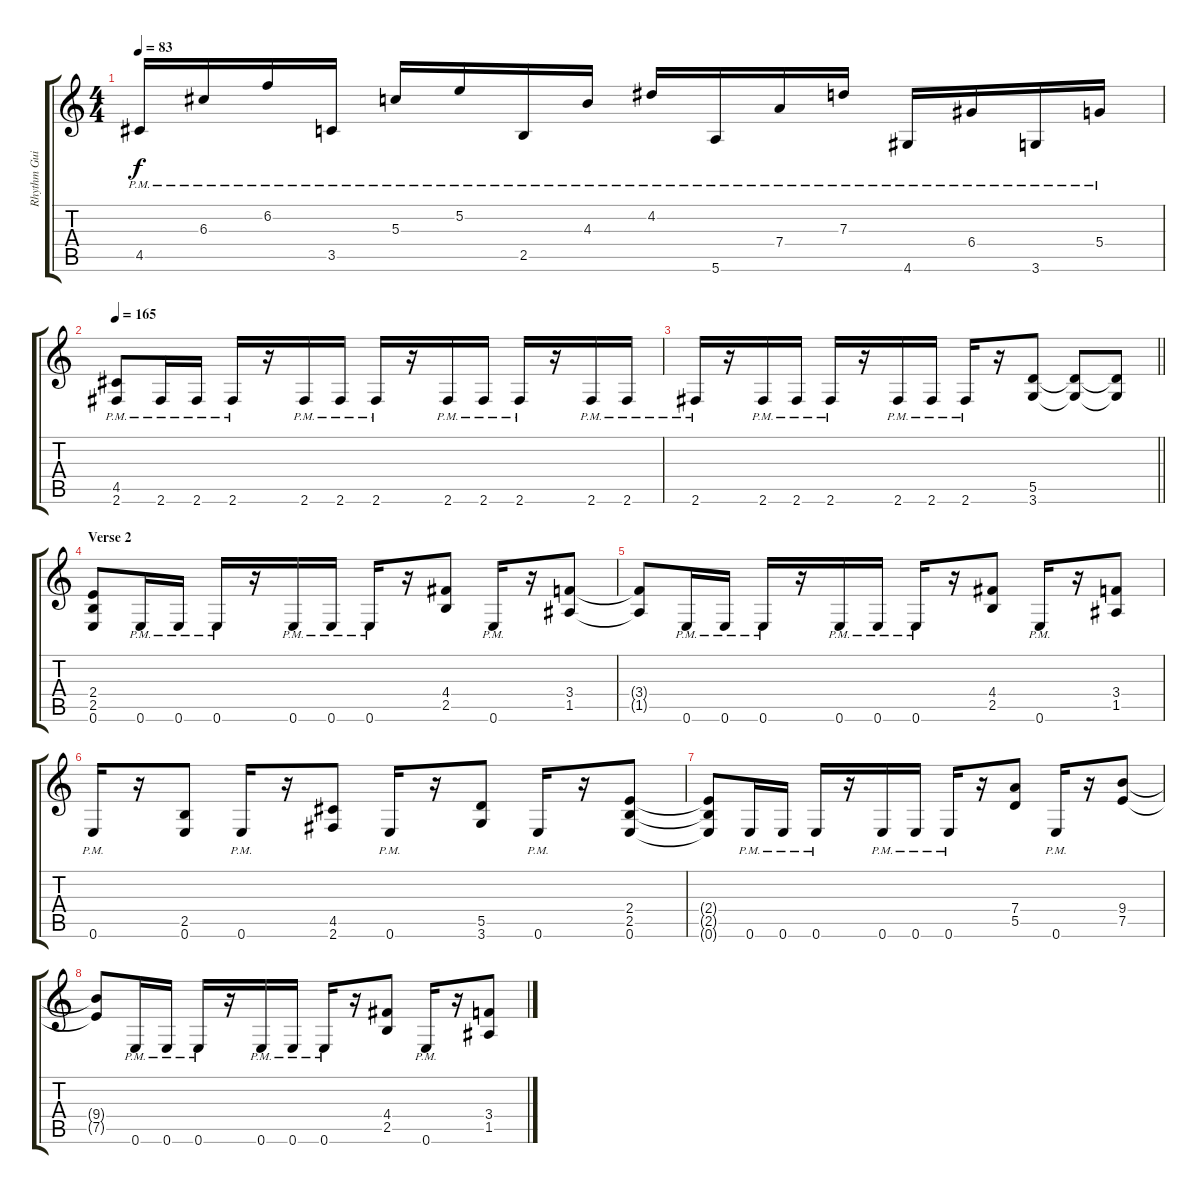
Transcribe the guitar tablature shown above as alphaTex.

\track ("Rhythm Guitar 1 [Dave Mustaine]" "Rhythm Gui") {instrument distortionguitar}
\staff {score tabs}
\tuning (E4 B3 G3 D3 A2 E2) {hide}
\ts (4 4)
\tempo 83
\clef g2
\ks c
4.5{pm}.16{dy f} 6.3{pm}.16 6.2{pm}.16 3.5{pm}.16 5.3{pm}.16 5.2{pm}.16 2.5{pm}.16 4.3{pm}.16 4.2{pm}.16 5.6{pm}.16 7.4{pm}.16 7.3{pm}.16 4.6{pm}.16 6.4{pm}.16 3.6{pm}.16 5.4{pm}.16 |
\tempo 165
(4.5{pm} 2.6{pm}).8 2.6{pm}.16 2.6{pm}.16 2.6{pm}.16 r.16 2.6{pm}.16 2.6{pm}.16 2.6{pm}.16 r.16 2.6{pm}.16 2.6{pm}.16 2.6{pm}.16 r.16 2.6{pm}.16 2.6{pm}.16 |
\barLineRight lightlight
2.6{pm}.16 r.16 2.6{pm}.16 2.6{pm}.16 2.6{pm}.16 r.16 2.6{pm}.16 2.6{pm}.16 2.6{pm}.16 r.16 (5.5 3.6).8 (5.5{t} 3.6{t}).8 (5.5{t} 3.6{t}).8 |
\section ("" "Verse 2")
(2.4 2.5 0.6).8 0.6{pm}.16 0.6{pm}.16 0.6{pm}.16 r.16 0.6{pm}.16 0.6{pm}.16 0.6{pm}.16 r.16 (4.4 2.5).8 0.6{pm}.16 r.16 (3.4 1.5).8 |
(3.4{t} 1.5{t}).8 0.6{pm}.16 0.6{pm}.16 0.6{pm}.16 r.16 0.6{pm}.16 0.6{pm}.16 0.6{pm}.16 r.16 (4.4 2.5).8 0.6{pm}.16 r.16 (3.4 1.5).8 |
0.6{pm}.16 r.16 (2.5 0.6).8 0.6{pm}.16 r.16 (4.5 2.6).8 0.6{pm}.16 r.16 (5.5 3.6).8 0.6{pm}.16 r.16 (2.4 2.5 0.6).8 |
(2.4{t} 2.5{t} 0.6{t}).8 0.6{pm}.16 0.6{pm}.16 0.6{pm}.16 r.16 0.6{pm}.16 0.6{pm}.16 0.6{pm}.16 r.16 (7.4 5.5).8 0.6{pm}.16 r.16 (9.4 7.5).8 |
(9.4{t} 7.5{t}).8 0.6{pm}.16 0.6{pm}.16 0.6{pm}.16 r.16 0.6{pm}.16 0.6{pm}.16 0.6{pm}.16 r.16 (4.4 2.5).8 0.6{pm}.16 r.16 (3.4 1.5).8
